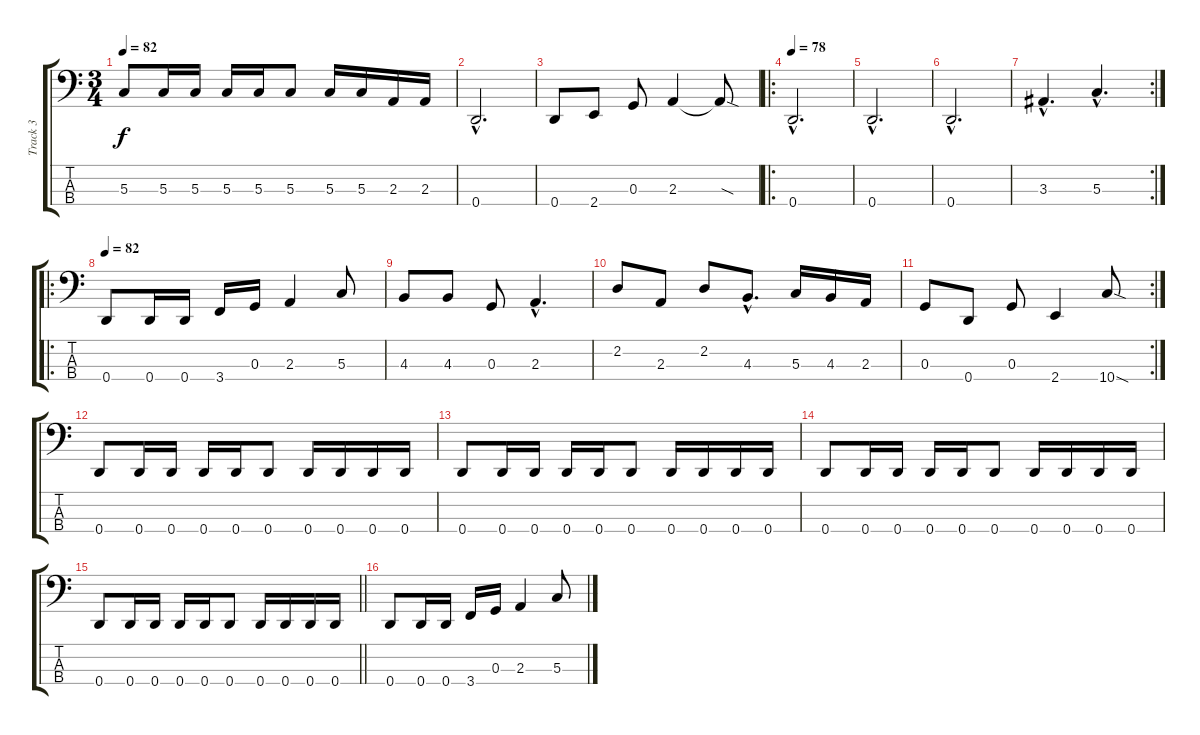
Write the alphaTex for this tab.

\track ("Track 3" "Track 3") {instrument electricbassfinger}
\staff {score tabs}
\tuning (F2 C2 G1 D1) {hide}
\ts (3 4)
\tempo 82
\clef f4
\ks c
5.3.8{dy f} 5.3.16 5.3.16 5.3.16 5.3.16 5.3.8 5.3.16 5.3.16 2.3.16 2.3.16 |
0.4{hac}.2{d} |
0.4.8 2.4.8 0.3.8 2.3.4 2.3{sod t}.8 |
\ro
\tempo 78
0.4{hac}.2{d} |
0.4{hac}.2{d} |
0.4{hac}.2{d} |
\rc 2
3.3{hac}.4{d} 5.3{hac}.4{d} |
\ro
\tempo 82
0.4.8 0.4.16 0.4.16 3.4.16 0.3.16 2.3.4 5.3.8 |
4.3.8 4.3.8 0.3.8 2.3{hac}.4{d} |
2.2.8 2.3.8 2.2.8 4.3{hac}.8{d} 5.3.16 4.3.16 2.3.16 |
\rc 2
0.3.8 0.4.8 0.3.8 2.4.4 10.4{sod}.8 |
0.4.8 0.4.16 0.4.16 0.4.16 0.4.16 0.4.8 0.4.16 0.4.16 0.4.16 0.4.16 |
0.4.8 0.4.16 0.4.16 0.4.16 0.4.16 0.4.8 0.4.16 0.4.16 0.4.16 0.4.16 |
0.4.8 0.4.16 0.4.16 0.4.16 0.4.16 0.4.8 0.4.16 0.4.16 0.4.16 0.4.16 |
\barLineRight lightlight
0.4.8 0.4.16 0.4.16 0.4.16 0.4.16 0.4.8 0.4.16 0.4.16 0.4.16 0.4.16 |
0.4.8 0.4.16 0.4.16 3.4.16 0.3.16 2.3.4 5.3.8
